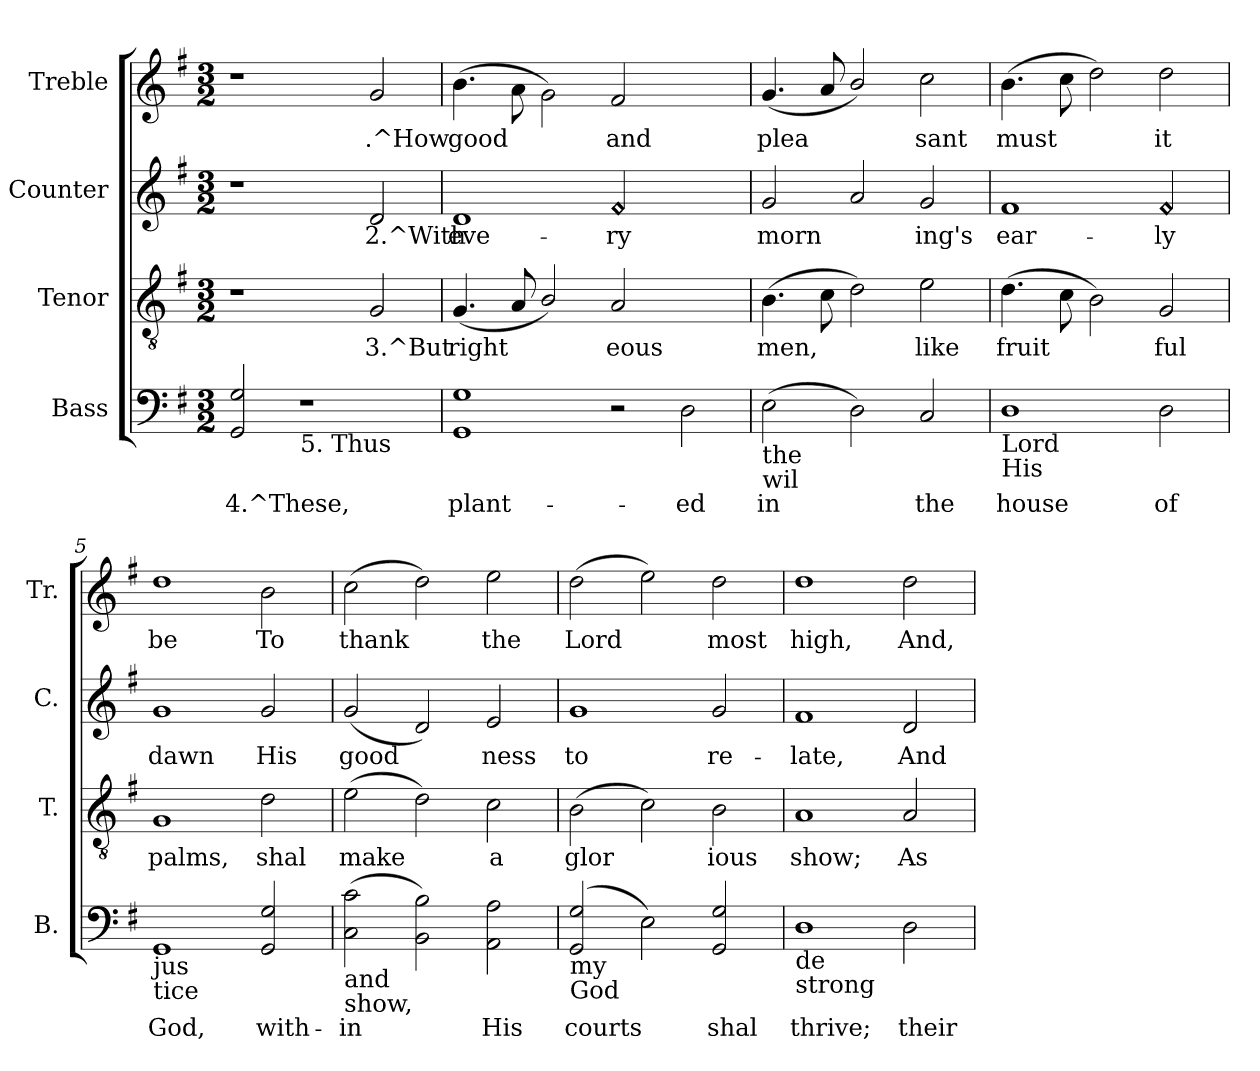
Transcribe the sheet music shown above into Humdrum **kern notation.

**kern	**text	**kern	**text	**kern	**text	**kern	**text
*part4	*part4	*part3	*part3	*part2	*part2	*part1	*part1
*staff4	*staff4	*staff3	*staff3	*staff2	*staff2	*staff1	*staff1
*I"Bass	*	*I"Tenor	*	*I"Counter	*	*I"Treble	*
*I'B.	*	*I'T.	*	*I'C.	*	*I'Tr.	*
!!LO:PB:g=z
*stria5	*	*stria5	*	*stria5	*	*stria5	*
*clefF4	*	*clefGv2	*	*clefG2	*	*clefG2	*
*k[f#]	*	*k[f#]	*	*k[f#]	*	*k[f#]	*
*G:	*	*G:	*	*G:	*	*G:	*
*M3/2	*	*M3/2	*	*M3/2	*	*M3/2	*
=1	=1	=1	=1	=1	=1	=1	=1
!	!LO:LY:b:cj	!	!	!	!	!	!
2G/ 2GG/	4.^These,	1r	.	1r	.	1r	.
!LO:TX:b:t=5. Thus	!	!	!	!	!	!	!
1r	.	.	.	.	.	.	.
!	!	!	!LO:LY:b:cj	!	!LO:LY:b:cj	!	!LO:LY:b
.	.	2G/	3.^But	2d>/	2.^With	2g/	.^How
=2	=2	=2	=2	=2	=2	=2	=2
!	!LO:LY:b:cj	!	!LO:LY:b:cj	!	!LO:LY:b:cj	!	!LO:LY:b
1G 1GG	plant-	(<4.G/	right-	1d	eve-	(>4.b\	good
!	!	!	!LO:LY:b:cj	!	!	!	!LO:LY:b
.	.	8A/	--	.	.	8a\	.
!	!	!	!LO:LY:b:cj	!	!	!	!LO:LY:b
.	.	2B/)	--	.	.	2g\)	.
!	!	!	!LO:LY:b:cj	!LO:N:head=diamond	!LO:LY:b:cj	!	!LO:LY:b
2r	.	2A/	-eous	2f#/	-ry	2f#/	and
!	!LO:LY:b:cj	!	!	!	!	!	!
2D\	-ed	2ryy	.	2ryy	.	2ryy	.
=3	=3	=3	=3	=3	=3	=3	=3
!LO:TX:b:t=the	!	!	!	!	!	!	!
!LO:TX:b:t=wil	!	!	!	!	!	!	!
!	!LO:LY:b:cj	!	!LO:LY:b:cj	!	!LO:LY:b:cj	!	!LO:LY:b
(>2E\	in	(>4.B\	men,	2g/	morn-	(<4.g/	plea-
!	!	!	!LO:LY:b:cj	!	!	!	!LO:LY:b
.	.	8c\	.	.	.	8a/	--
!	!LO:LY:b:cj	!	!LO:LY:b:cj	!	!LO:LY:b:cj	!	!LO:LY:b
2D\)	.	2d\)	.	2a/	--	2b/)	--
!	!LO:LY:b:cj	!	!LO:LY:b:cj	!	!LO:LY:b:cj	!	!LO:LY:b
2C/	the	2e\	like	2g/	-ing's	2cc\	-sant
=4	=4	=4	=4	=4	=4	=4	=4
!LO:TX:b:t=Lord	!	!	!	!	!	!	!
!LO:TX:b:t=His	!	!	!	!	!	!	!
!	!LO:LY:b:cj	!	!LO:LY:b:cj	!	!LO:LY:b:cj	!	!LO:LY:b
1D	house	(>4.d\	fruit-	1f#	ear-	(>4.b\	must
!	!	!	!LO:LY:b:cj	!	!	!	!LO:LY:b
.	.	8c\	--	.	.	8cc\	.
!	!	!	!LO:LY:b:cj	!	!	!	!LO:LY:b
.	.	2B\)	--	.	.	2dd\)	.
!	!LO:LY:b:cj	!	!LO:LY:b:cj	!LO:N:head=diamond	!LO:LY:b:cj	!	!LO:LY:b
2D\	of	2G/	-ful	2f#/	-ly	2dd\	it
=5	=5	=5	=5	=5	=5	=5	=5
!LO:TX:b:t=jus	!	!	!	!	!	!	!
!LO:TX:b:t=tice	!	!	!	!	!	!	!
!	!LO:LY:b:cj	!	!LO:LY:b:cj	!	!LO:LY:b:cj	!	!LO:LY:b
1GG	God,	1G	palms,	1g	dawn	1dd	be
!	!LO:LY:b:cj	!	!LO:LY:b:cj	!	!LO:LY:b:cj	!	!LO:LY:b
2G/ 2GG/	with-	2d\	shal	2g/	His	2b\	To
=6	=6	=6	=6	=6	=6	=6	=6
!LO:TX:b:t=and	!	!	!	!	!	!	!
!LO:TX:b:t=show,	!	!	!	!	!	!	!
!	!LO:LY:b:cj	!	!LO:LY:b:cj	!	!LO:LY:b:cj	!	!LO:LY:b
(>2c\ 2C\	-in	(>2e\	make	(<2g/	good-	(>2cc\	thank
!	!LO:LY:b:cj	!	!LO:LY:b:cj	!	!LO:LY:b:cj	!	!LO:LY:b
2B\ 2BB\)	.	2d\)	.	2d/)	--	2dd\)	.
!	!LO:LY:b:cj	!	!LO:LY:b:cj	!	!LO:LY:b:cj	!	!LO:LY:b
2A\ 2AA\	His	2c\	a	2e/	-ness	2ee\	the
=7	=7	=7	=7	=7	=7	=7	=7
!LO:TX:b:t=my	!	!	!	!	!	!	!
!LO:TX:b:t=God	!	!	!	!	!	!	!
!	!LO:LY:b:cj	!	!LO:LY:b:cj	!	!LO:LY:b:cj	!	!LO:LY:b
(>2G/ 2GG/	courts	(>2B\	glor-	1g	to	(>2dd\	Lord
!	!LO:LY:b:cj	!	!LO:LY:b:cj	!	!	!	!LO:LY:b
2E\)	.	2c\)	--	.	.	2ee\)	.
!	!LO:LY:b:cj	!	!LO:LY:b:cj	!	!LO:LY:b:cj	!	!LO:LY:b
2G/ 2GG/	shal	2B\	-ious	2g/	re-	2dd\	most
=8	=8	=8	=8	=8	=8	=8	=8
!LO:TX:b:t=de	!	!	!	!	!	!	!
!LO:TX:b:t=strong	!	!	!	!	!	!	!
!	!LO:LY:b:cj	!	!LO:LY:b:cj	!	!LO:LY:b:cj	!	!LO:LY:b
1D	thrive;	1A	show;	1f#	-late,	1dd	high,
!	!LO:LY:b:cj	!	!LO:LY:b:cj	!	!LO:LY:b:cj	!	!LO:LY:b
2D\	their	2A/	As	2d/	And	2dd\	And,
=	=	=	=	=	=	=	=
*-	*-	*-	*-	*-	*-	*-	*-
